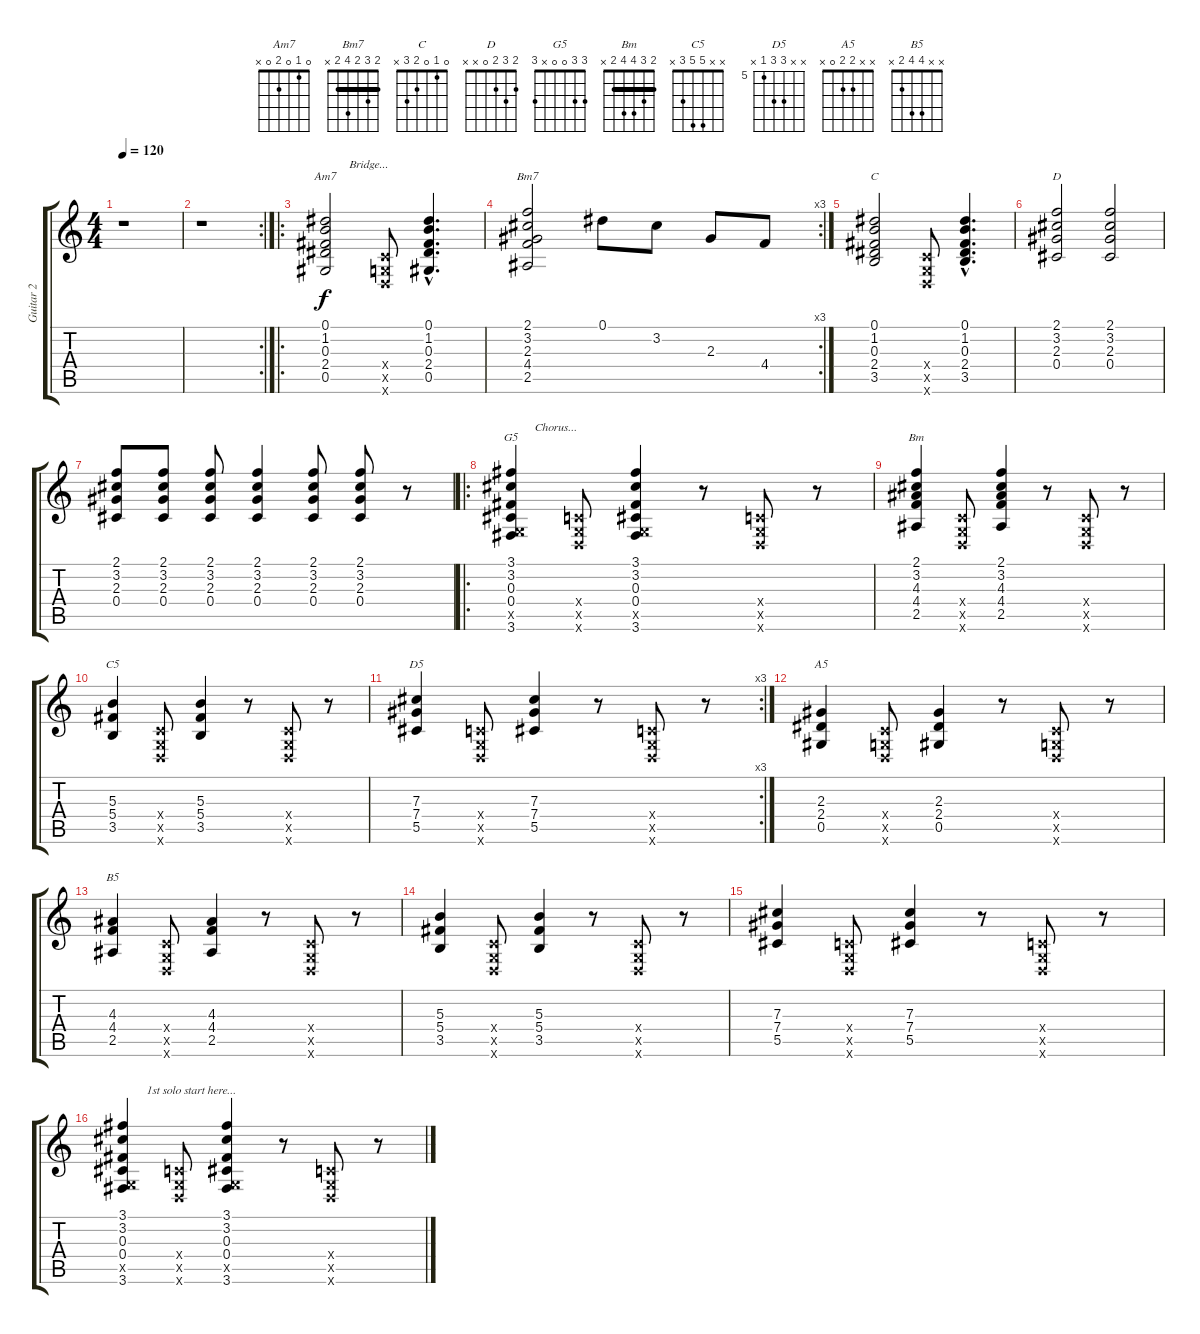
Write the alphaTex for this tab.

\track ("Guitar 2" "Guitar 2") {instrument electricguitarclean}
\staff {score tabs}
\tuning (Eb4 Bb3 Gb3 Db3 Ab2 Eb2) {hide}
\chord ("Am7" 0 1 0 2 0 x)
\chord ("Bm7" 2 3 2 4 2 x) {barre 2}
\chord ("C" 0 1 0 2 3 x)
\chord ("D" 2 3 2 0 x x)
\chord ("G5" 3 3 0 0 x 3)
\chord ("Bm" 2 3 4 4 2 x) {barre 2}
\chord ("C5" x x 5 5 3 x)
\chord ("D5" x x 7 7 5 x) {firstfret 5}
\chord ("A5" x x 2 2 0 x)
\chord ("B5" x x 4 4 2 x)
\ts (4 4)
\tempo 120
\clef g2
\ks c
r.1{dy f} |
\rc 2
r.1 |
\ro
(0.1 1.2 0.3 2.4 0.5).2{ch "Am7" txt "        Bridge..."} (-1.4{x} -1.5{x} -1.6{x}).8 (0.1{hac} 1.2{hac} 0.3{hac} 2.4{hac} 0.5{hac}).4{d} |
\rc 3
(2.1 3.2 2.3 4.4 2.5).2{ch "Bm7"} 0.1.8 3.2.8 2.3.8 4.4.8 |
(0.1 1.2 0.3 2.4 3.5).2{ch "C"} (-1.4{x} -1.5{x} -1.6{x}).8 (0.1{hac} 1.2{hac} 0.3{hac} 2.4{hac} 3.5{hac}).4{d} |
(2.1 3.2 2.3 0.4).2{ch "D"} (2.1 3.2 2.3 0.4).2 |
(2.1 3.2 2.3 0.4).8 (2.1 3.2 2.3 0.4).8 (2.1 3.2 2.3 0.4).8 (2.1 3.2 2.3 0.4).4 (2.1 3.2 2.3 0.4).8 (2.1 3.2 2.3 0.4).8 r.8 |
\ro
(3.1 3.2 0.3 0.4 -1.5{x} 3.6).4{ch "G5" txt "        Chorus..."} (-1.4{x} -1.5{x} -1.6{x}).8 (3.1 3.2 0.3 0.4 -1.5{x} 3.6).4 r.8 (-1.4{x} -1.5{x} -1.6{x}).8 r.8 |
(2.1 3.2 4.3 4.4 2.5).4{ch "Bm"} (-1.4{x} -1.5{x} -1.6{x}).8 (2.1 3.2 4.3 4.4 2.5).4 r.8 (-1.4{x} -1.5{x} -1.6{x}).8 r.8 |
(5.3 5.4 3.5).4{ch "C5"} (-1.4{x} -1.5{x} -1.6{x}).8 (5.3 5.4 3.5).4 r.8 (-1.4{x} -1.5{x} -1.6{x}).8 r.8 |
\rc 3
(7.3 7.4 5.5).4{ch "D5"} (-1.4{x} -1.5{x} -1.6{x}).8 (7.3 7.4 5.5).4 r.8 (-1.4{x} -1.5{x} -1.6{x}).8 r.8 |
(2.3 2.4 0.5).4{ch "A5"} (-1.4{x} -1.5{x} -1.6{x}).8 (2.3 2.4 0.5).4 r.8 (-1.4{x} -1.5{x} -1.6{x}).8 r.8 |
(4.3 4.4 2.5).4{ch "B5"} (-1.4{x} -1.5{x} -1.6{x}).8 (4.3 4.4 2.5).4 r.8 (-1.4{x} -1.5{x} -1.6{x}).8 r.8 |
(5.3 5.4 3.5).4 (-1.4{x} -1.5{x} -1.6{x}).8 (5.3 5.4 3.5).4 r.8 (-1.4{x} -1.5{x} -1.6{x}).8 r.8 |
(7.3 7.4 5.5).4 (-1.4{x} -1.5{x} -1.6{x}).8 (7.3 7.4 5.5).4 r.8 (-1.4{x} -1.5{x} -1.6{x}).8 r.8 |
(3.1 3.2 0.3 0.4 -1.5{x} 3.6).4{txt "        1st solo start here..."} (-1.4{x} -1.5{x} -1.6{x}).8 (3.1 3.2 0.3 0.4 -1.5{x} 3.6).4 r.8 (-1.4{x} -1.5{x} -1.6{x}).8 r.8
